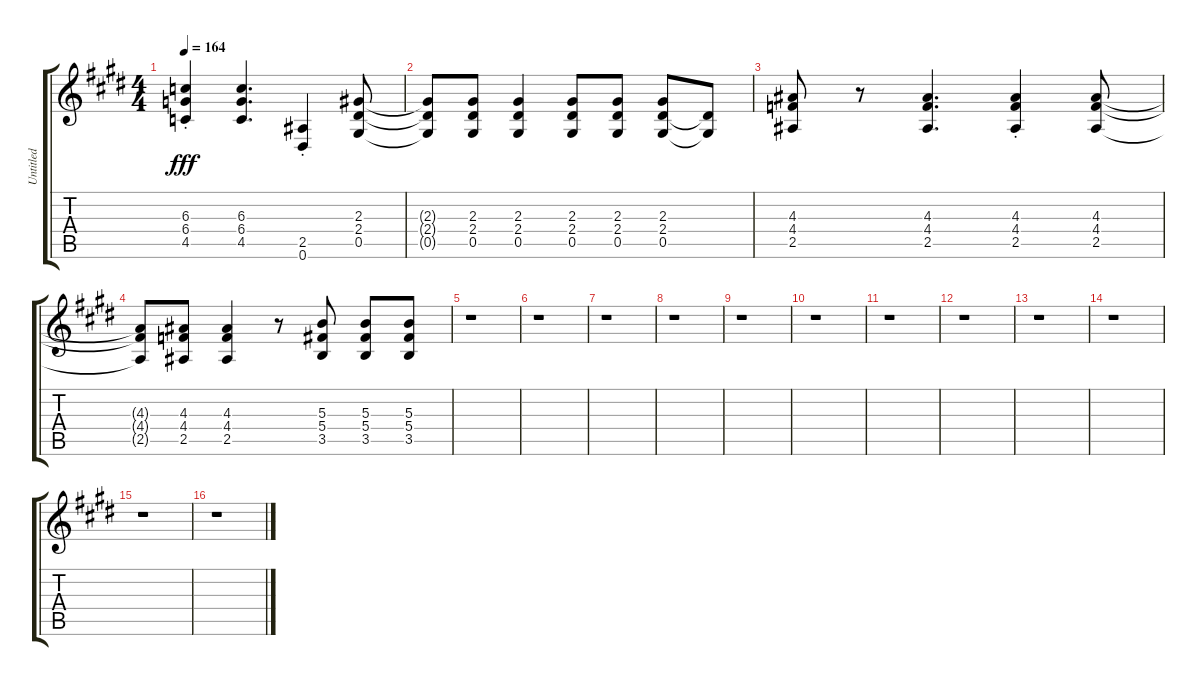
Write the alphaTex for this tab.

\track ("Untitled" "Untitled") {instrument distortionguitar}
\staff {score tabs}
\tuning (Eb4 Bb3 Gb3 Db3 Ab2 Eb2) {hide}
\ts (4 4)
\tempo 164
\clef g2
\ks c#minor
(6.3{st} 6.4{st} 4.5{st}).4{dy fff} (6.3 6.4 4.5).4{d} (2.5{st} 0.6{st}).4 (2.3 2.4 0.5).8 |
(2.3{t} 2.4{t} 0.5{t}).8 (2.3 2.4 0.5).8 (2.3 2.4 0.5).4 (2.3 2.4 0.5).8 (2.3 2.4 0.5).8 (2.3 2.4 0.5).8 (2.4{t} 0.5{t}).8 |
(4.3 4.4 2.5).8 r.8 (4.3 4.4 2.5).4{d} (4.3{st} 4.4{st} 2.5{st}).4 (4.3 4.4 2.5).8 |
(4.3{t} 4.4{t} 2.5{t}).8 (4.3 4.4 2.5).8 (4.3 4.4 2.5).4 r.8 (5.3 5.4 3.5).8 (5.3 5.4 3.5).8 (5.3 5.4 3.5).8 |
r.1 |
r.1 |
r.1 |
r.1 |
r.1 |
r.1 |
r.1 |
r.1 |
r.1 |
r.1 |
r.1 |
r.1
